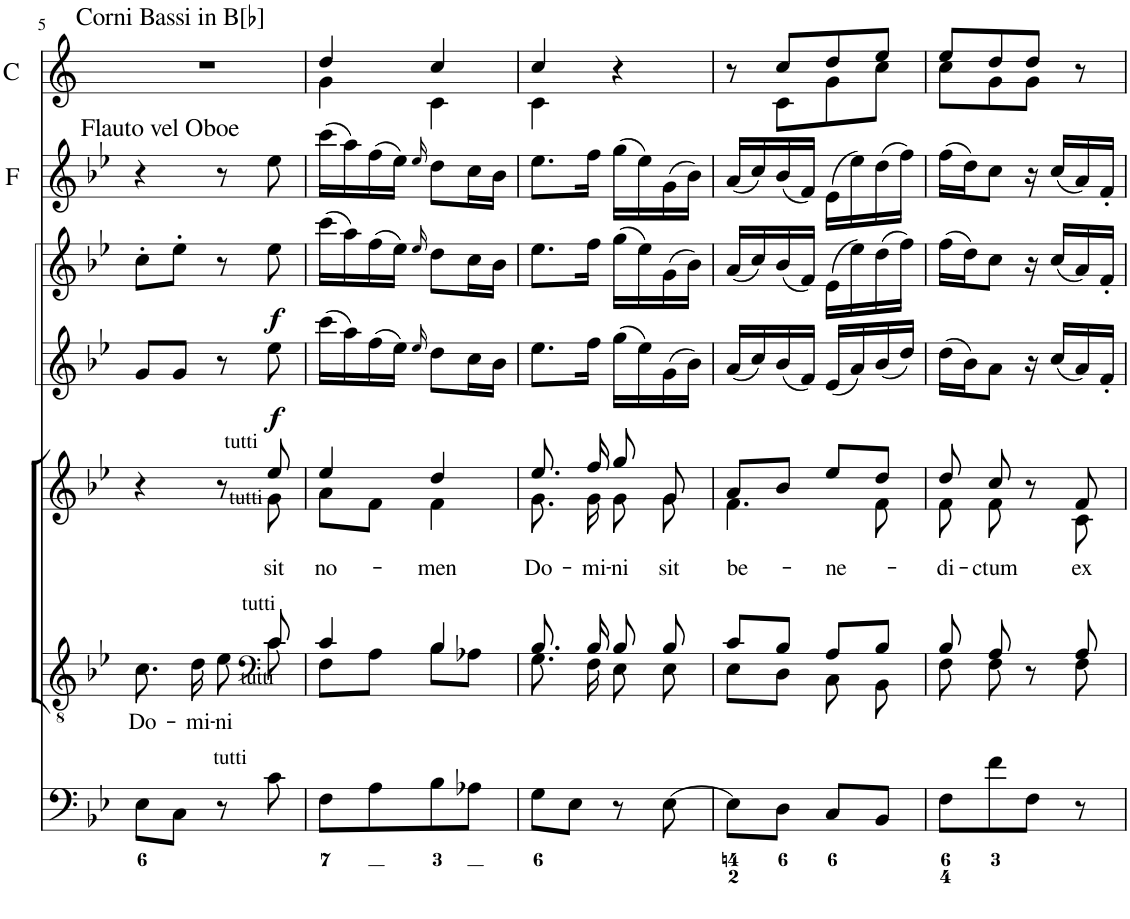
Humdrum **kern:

**kern	**kern	**text	**kern	**text	**kern	**dynam	**kern	**dynam	**kern	**kern
*part7	*part6	*part6	*part5	*part5	*part4	*part4	*part3	*part3	*part2	*part1
*staff7	*staff6	*staff6	*staff5	*staff5	*staff4	*staff4	*staff3	*staff3	*staff2	*staff1
*I"Organ	*I"Voice	*	*I"Voice	*	*I"Violin	*	*I"Violin	*	*I"Flauto vel Oboe	*I"Corni Bassi in B[b]
*	*	*	*	*	*I'Vln	*	*I'Vln	*	*I'F	*I'C
!!LO:PB:g=z
*clefF4	*clefGv2	*	*clefG2	*	*clefG2	*	*clefG2	*	*clefG2	*clefG2
*	*	*	*	*	*	*	*	*	*	*Trd4c7
*k[b-e-]	*k[b-e-]	*	*k[b-e-]	*	*k[b-e-]	*	*k[b-e-]	*	*k[b-e-]	*k[]
*M2/4	*M2/4	*	*M2/4	*	*M2/4	*	*M2/4	*	*M2/4	*M2/4
=5	=5	=5	=5	=5	=5	=5	=5	=5	=5	=5
!	!	!	!	!	!	!	!	!	!	!LO:TX:a:t=Corni Bassi in B[♭]
!	!	!	!	!	!	!	!	!	!LO:TX:a:t=Flauto vel Oboe	!
!	!	!LO:LY:b	!	!	!	!	!	!	!	!
*	*^	*	*^	*	*	*	*	*	*	*
8E-\L	8.c\	4.ryy	Do-	4r	4.ryy	.	8g/L	.	8cc'\L	.	4r	2r
8C\J	.	.	.	.	.	.	8g/J	.	8ee-'\J	.	.	.
!	!	!	!LO:LY:b	!	!	!	!	!	!	!	!	!
.	16d\	.	-mi-	.	.	.	.	.	.	.	.	.
!	!	!	!LO:LY:b	!	!	!	!	!	!	!	!	!
8r	8e-\	.	-ni	8r	.	.	8r	.	8r	.	8r	.
*	*clefF4	*	*	*	*	*	*	*	*	*	*	*
!	!	!	!	!LO:TX:a:t=tutti	!	!	!	!	!	!	!	!
!	!	!	!	!LO:TX:a:t=tutti	!	!	!	!	!	!	!	!
!	!LO:TX:a:t=tutti	!	!	!	!	!	!	!	!	!	!	!
!	!LO:TX:a:t=tutti	!	!	!	!	!	!	!	!	!	!	!
!LO:TX:a:t=tutti	!	!	!	!	!	!	!	!	!	!	!	!
!	!	!	!	!	!	!LO:LY:b	!	!LO:DY:b	!	!LO:DY:b	!	!
8c\	8c/	8c\	.	8ee-/	8g\	sit	8ee-\	f	8ee-\	f	8ee-\	.
=6	=6	=6	=6	=6	=6	=6	=6	=6	=6	=6	=6	=6
!	!	!	!	!	!	!LO:LY:b	!	!	!	!	!	!
*	*	*	*	*	*	*	*	*	*	*	*	*^
8F\L	4c/	8F\L	.	4ee-/	8a\L	no-	(16ccc\LL	.	(16ccc\LL	.	(16ccc\LL	4dd/	4g\
.	.	.	.	.	.	.	16aa\)	.	16aa\)	.	16aa\)	.	.
8A\	.	8A\J	.	.	8f\J	.	(16ff\	.	(16ff\	.	(16ff\	.	.
.	.	.	.	.	.	.	16ee-\JJ)	.	16ee-\JJ)	.	16ee-\JJ)	.	.
.	.	.	.	.	.	.	16qee-/	.	16qee-/	.	16qee-/	.	.
!	!	!	!	!	!	!LO:LY:b	!	!	!	!	!	!	!
8B-\	4B-/	8B-\L	.	4dd/	4f\	-men	8dd\L	.	8dd\L	.	8dd\L	4cc/	4c\
8A-X\J	.	8A-X\J	.	.	.	.	16cc\L	.	16cc\L	.	16cc\L	.	.
.	.	.	.	.	.	.	16b-\JJ	.	16b-\JJ	.	16b-\JJ	.	.
=7	=7	=7	=7	=7	=7	=7	=7	=7	=7	=7	=7	=7	=7
!	!	!	!	!	!	!LO:LY:b	!	!	!	!	!	!	!
8G\L	8.B-/	8.G\	.	8.ee-/	8.g\	Do-	8.ee-\L	.	8.ee-\L	.	8.ee-\L	4cc/	4c\
8E-\J	.	.	.	.	.	.	.	.	.	.	.	.	.
!	!	!	!	!	!	!LO:LY:b	!	!	!	!	!	!	!
.	16B-/	16F\	.	16ff/	16g\	-mi-	16ff\Jk	.	16ff\Jk	.	16ff\Jk	.	.
!	!	!	!	!	!	!LO:LY:b	!	!	!	!	!	!	!
8r	8B-/	8E-\	.	8gg/	8g\	-ni	(16gg\LL	.	(16gg\LL	.	(16gg\LL	4r	4ryy
.	.	.	.	.	.	.	16ee-\)	.	16ee-\)	.	16ee-\)	.	.
!	!	!	!	!	!	!LO:LY:b	!	!	!	!	!	!	!
[8E-\	8B-/	8E-\	.	8g/	8g\	sit	(16g\	.	(16g\	.	(16g\	.	.
.	.	.	.	.	.	.	16b-\JJ)	.	16b-\JJ)	.	16b-\JJ)	.	.
=8	=8	=8	=8	=8	=8	=8	=8	=8	=8	=8	=8	=8	=8
!	!	!	!	!	!	!LO:LY:b	!	!	!	!	!	!	!
8E-\L]	8c/L	8E-\L	.	8a/L	4.f\	be-	(16a/LL	.	(16a/LL	.	(16a/LL	8r	8ryy
.	.	.	.	.	.	.	16cc/)	.	16cc/)	.	16cc/)	.	.
8D\J	8B-/J	8D\J	.	8b-/J	.	.	(16b-/	.	(16b-/	.	(16b-/	8cc/L	8c\L
.	.	.	.	.	.	.	16f/JJ)	.	16f/JJ)	.	16f/JJ)	.	.
!	!	!	!	!	!	!LO:LY:b	!	!	!	!	!	!	!
8C/L	8A/L	8C\	.	8ee-/L	.	-ne-	(16e-/LL	.	(16e-\LL	.	(16e-\LL	8dd/	8g\
.	.	.	.	.	.	.	16a/)	.	16ee-\)	.	16ee-\)	.	.
8BB-/J	8B-/J	8BB-\	.	8dd/J	8f\	.	(16b-/	.	(16dd\	.	(16dd\	8ee/J	8cc\J
.	.	.	.	.	.	.	16dd/JJ)	.	16ff\JJ)	.	16ff\JJ)	.	.
=9	=9	=9	=9	=9	=9	=9	=9	=9	=9	=9	=9	=9	=9
!	!	!	!	!	!	!LO:LY:b	!	!	!	!	!	!	!
8F\L	8B-/	8F\	.	8dd/	8f\	-di-	(16dd\LL	.	(16ff\LL	.	(16ff\LL	8ee/L	8cc\L
.	.	.	.	.	.	.	16b-\J)	.	16dd\J)	.	16dd\J)	.	.
!	!	!	!	!	!	!LO:LY:b	!	!	!	!	!	!	!
8f\	8A/	8F\	.	8cc/	8f\	-ctum	8a\J	.	8cc\J	.	8cc\J	8dd/	8g\
8F\J	8r	8ryy	.	8r	8ryy	.	16r	.	16r	.	16r	8dd/J	8g\J
.	.	.	.	.	.	.	(16cc/LL	.	(16cc/LL	.	(16cc/LL	.	.
!	!	!	!	!	!	!LO:LY:b	!	!	!	!	!	!	!
8r	8A/	8F\	.	8f/	8c\	ex	16a/)	.	16a/)	.	16a/)	8r	8ryy
.	.	.	.	.	.	.	16f'/JJ	.	16f'/JJ	.	16f'/JJ	.	.
*	*v	*v	*	*	*	*	*	*	*	*	*	*v	*v
*	*	*	*v	*v	*	*	*	*	*	*	*
=	=	=	=	=	=	=	=	=	=	=
*-	*-	*-	*-	*-	*-	*-	*-	*-	*-	*-
